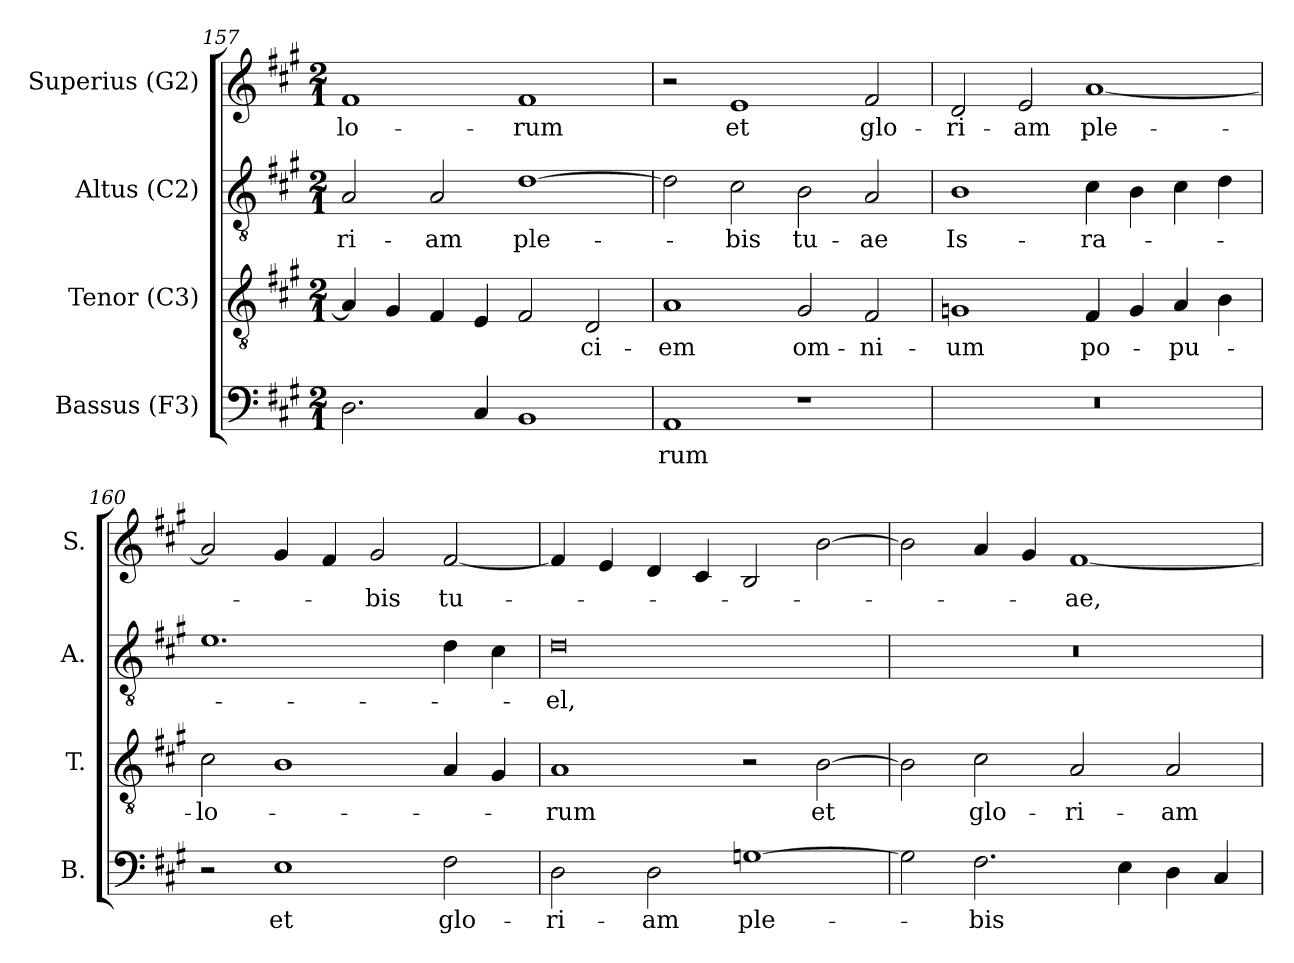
**kern	**text	**kern	**text	**kern	**text	**kern	**text
*part4	*part4	*part3	*part3	*part2	*part2	*part1	*part1
*staff4	*staff4	*staff3	*staff3	*staff2	*staff2	*staff1	*staff1
*I"Bassus (F3)	*	*I"Tenor (C3)	*	*I"Altus (C2)	*	*I"Superius (G2)	*
*I'B.	*	*I'T.	*	*I'A.	*	*I'S.	*
*clefF4	*	*clefGv2	*	*clefGv2	*	*clefG2	*
*	*	*ITrd7c12	*	*ITrd7c12	*	*	*
*k[f#c#g#]	*	*k[f#c#g#]	*	*k[f#c#g#]	*	*k[f#c#g#]	*
*A:	*	*A:	*	*A:	*	*A:	*
*M2/1	*	*M2/1	*	*M2/1	*	*M2/1	*
=157	=157	=157	=157	=157	=157	=157	=157
!	!	!	!	!	!LO:LY:b:color=#000000	!	!
!	!	!	!	!	!	!	!LO:LY:b:color=#000000
2.Di\	.	4AAi/]	.	2AAi/	-ri-	1f#i	-lo-
.	.	4GG#i/	.	.	.	.	.
!	!	!	!	!	!LO:LY:b:color=#000000	!	!
.	.	4FF#i/	.	2AAi/	-am	.	.
4C#i/	.	4EEi/	.	.	.	.	.
!	!	!	!	!	!LO:LY:b:color=#000000	!	!
!	!	!	!	!	!	!	!LO:LY:b:color=#000000
1BBi	.	2FF#i/	.	[1Di	ple-	1f#i	-rum
!	!	!	!LO:LY:b:color=#000000	!	!	!	!
.	.	2DDi/	-ci-	.	.	.	.
=158	=158	=158	=158	=158	=158	=158	=158
!	!LO:LY:b:color=#000000	!	!	!	!	!	!
!	!	!	!LO:LY:b:color=#000000	!	!	!	!
1AAi	-rum	1AAi	-em	2Di\]	.	2r	.
!	!	!	!	!	!LO:LY:b:color=#000000	!	!
!	!	!	!	!	!	!	!LO:LY:b:color=#000000
.	.	.	.	2C#i\	-bis	1ei	et
!	!	!	!LO:LY:b:color=#000000	!	!	!	!
!	!	!	!	!	!LO:LY:b:color=#000000	!	!
1r	.	2GG#i/	om-	2BBi\	tu-	.	.
!	!	!	!LO:LY:b:color=#000000	!	!	!	!
!	!	!	!	!	!LO:LY:b:color=#000000	!	!
!	!	!	!	!	!	!	!LO:LY:b:color=#000000
.	.	2FF#i/	-ni-	2AAi/	-ae	2f#i/	glo-
!!LO:PB:g=z
=159	=159	=159	=159	=159	=159	=159	=159
!LO:N:vis=1	!	!	!	!	!	!	!
!	!	!	!LO:LY:b:color=#000000	!	!	!	!
!	!	!	!	!	!LO:LY:b:color=#000000	!	!
!	!	!	!	!	!	!	!LO:LY:b:color=#000000
0r	.	1GGni	-um	1BBi	Is-	2di/	-ri-
!	!	!	!	!	!	!	!LO:LY:b:color=#000000
.	.	.	.	.	.	2ei/	-am
!	!	!	!LO:LY:b:color=#000000	!	!	!	!
!	!	!	!	!	!LO:LY:b:color=#000000	!	!
!	!	!	!	!	!	!	!LO:LY:b:color=#000000
.	.	4FF#i/	po-	4C#i\	-ra-	[1ai	ple-
.	.	4GGi/	.	4BBi\	.	.	.
!	!	!	!LO:LY:b:color=#000000	!	!	!	!
.	.	4AAi/	-pu-	4C#i\	.	.	.
.	.	4BBi\	.	4Di\	.	.	.
=160	=160	=160	=160	=160	=160	=160	=160
!	!	!	!LO:LY:b:color=#000000	!	!	!	!
2r	.	2C#i\	-lo-	1.Ei	.	2ai/]	.
!	!LO:LY:b:color=#000000	!	!	!	!	!	!
1Ei	et	1BBi	.	.	.	4g#i/	.
.	.	.	.	.	.	4f#i/	.
!	!	!	!	!	!	!	!LO:LY:b:color=#000000
.	.	.	.	.	.	2g#i/	-bis
!	!LO:LY:b:color=#000000	!	!	!	!	!	!
!	!	!	!	!	!	!	!LO:LY:b:color=#000000
2F#i\	glo-	4AAi/	.	4Di\	.	[2f#i/	tu-
.	.	4GG#i/	.	4C#i\	.	.	.
=161	=161	=161	=161	=161	=161	=161	=161
!	!LO:LY:b:color=#000000	!	!	!	!	!	!
!	!	!	!LO:LY:b:color=#000000	!	!	!	!
!	!	!	!	!	!LO:LY:b:color=#000000	!	!
2Di\	-ri-	1AAi	-rum	0Di	-el,	4f#i/]	.
.	.	.	.	.	.	4ei/	.
!	!LO:LY:b:color=#000000	!	!	!	!	!	!
2Di\	-am	.	.	.	.	4di/	.
.	.	.	.	.	.	4c#i/	.
!	!LO:LY:b:color=#000000	!	!	!	!	!	!
[1Gni	ple-	2r	.	.	.	2Bi/	.
!	!	!	!LO:LY:b:color=#000000	!	!	!	!
.	.	[2BBi\	et	.	.	[2bi\	.
=162	=162	=162	=162	=162	=162	=162	=162
!	!	!	!	!LO:N:vis=1	!	!	!
2Gi\]	.	2BBi\]	.	0r	.	2bi\]	.
!	!LO:LY:b:color=#000000	!	!	!	!	!	!
!	!	!	!LO:LY:b:color=#000000	!	!	!	!
2.F#i\	-bis	2C#i\	glo-	.	.	4ai/	.
.	.	.	.	.	.	4g#i/	.
!	!	!	!LO:LY:b:color=#000000	!	!	!	!
!	!	!	!	!	!	!	!LO:LY:b:color=#000000
.	.	2AAi/	-ri-	.	.	[1f#i	-ae,
4Ei\	.	.	.	.	.	.	.
!	!	!	!LO:LY:b:color=#000000	!	!	!	!
4Di\	.	2AAi/	-am	.	.	.	.
4C#i/	.	.	.	.	.	.	.
=	=	=	=	=	=	=	=
*-	*-	*-	*-	*-	*-	*-	*-
